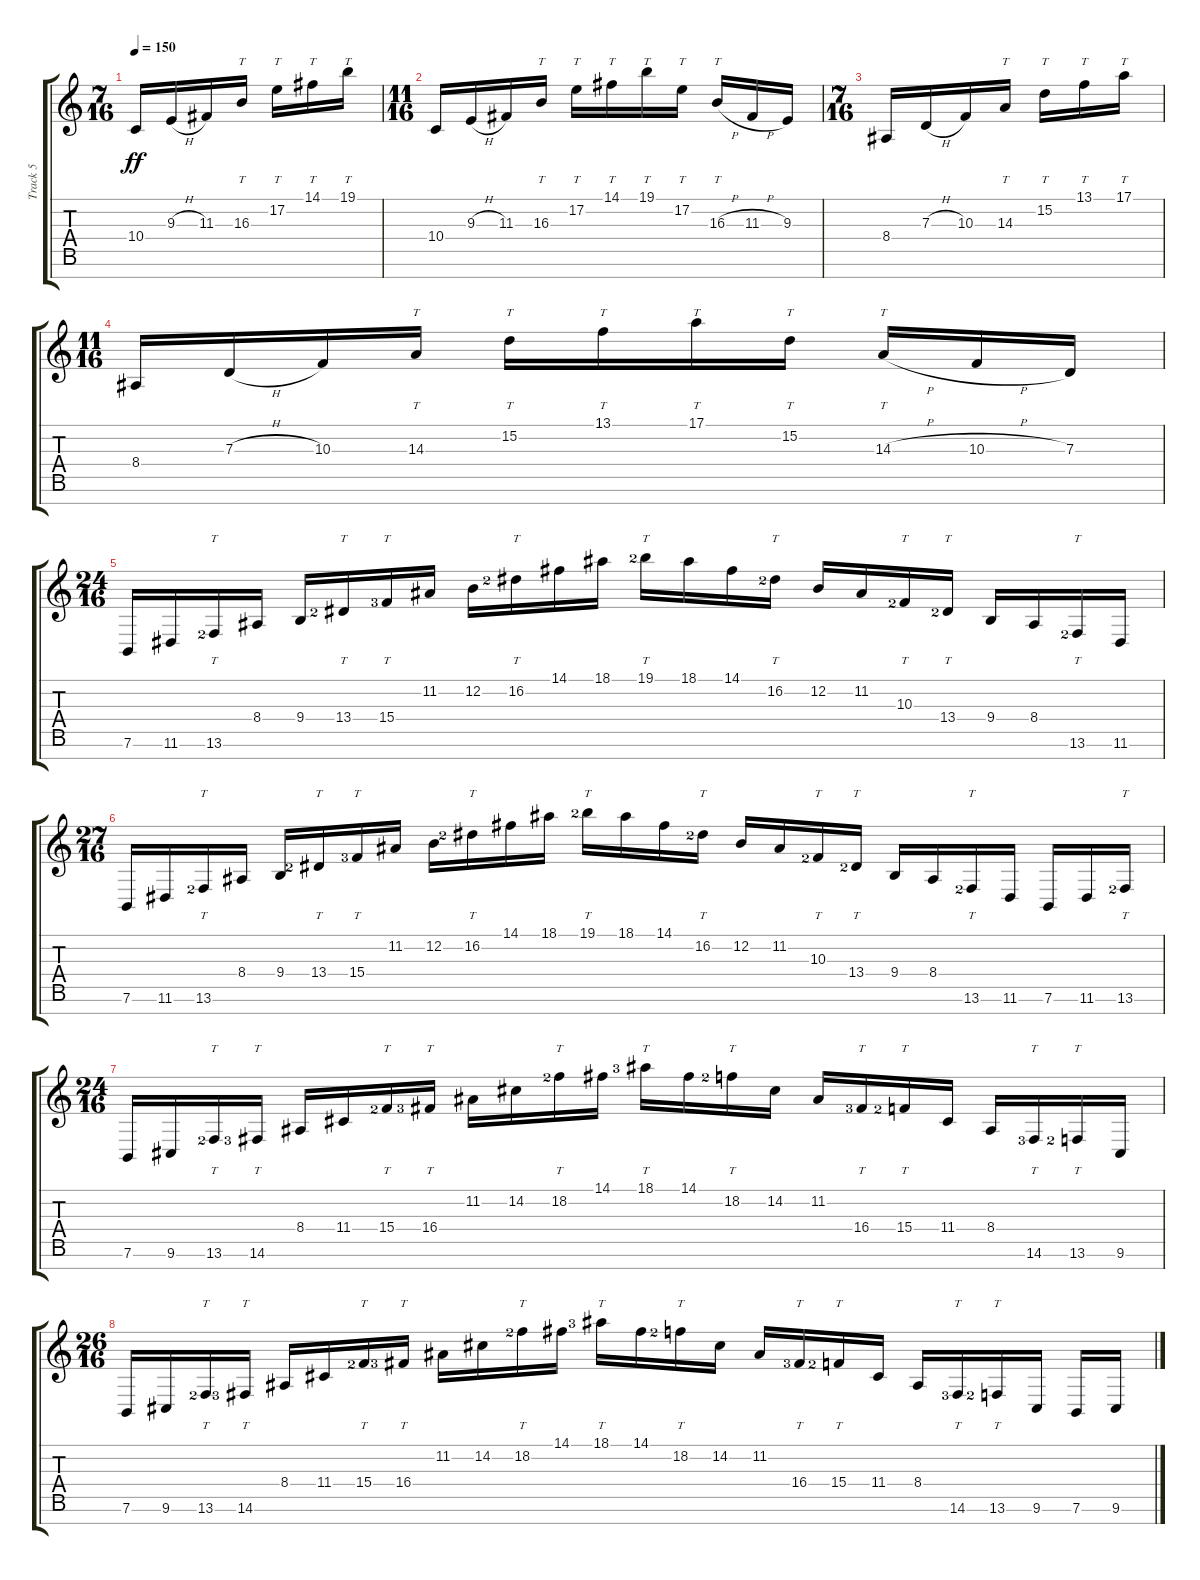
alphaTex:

\track ("Track 5" "Track 5") {instrument acousticgrandpiano}
\staff {score tabs}
\tuning (E4 B3 G3 D3 A2 E2 B1) {hide}
\ts (7 16)
\tempo 150
\clef g2
\ks c
10.4.16{dy ff} 9.3{h}.16 11.3.16 16.3.16{tt} 17.2.16{tt} 14.1.16{tt} 19.1.16{tt} |
\ts (11 16)
10.4.16 9.3{h}.16 11.3.16 16.3.16{tt} 17.2.16{tt} 14.1.16{tt} 19.1.16{tt} 17.2.16{tt} 16.3{h}.16{tt} 11.3{h}.16 9.3.16 |
\ts (7 16)
8.4.16 7.3{h}.16 10.3.16 14.3.16{tt} 15.2.16{tt} 13.1.16{tt} 17.1.16{tt} |
\ts (11 16)
8.4.16 7.3{h}.16 10.3.16 14.3.16{tt} 15.2.16{tt} 13.1.16{tt} 17.1.16{tt} 15.2.16{tt} 14.3{h}.16{tt} 10.3{h}.16 7.3.16 |
\ts (24 16)
7.6.16 11.6.16 13.6{rf 2}.16{tt} 8.4.16 9.4.16 13.4{rf 2}.16{tt} 15.4{rf 3}.16{tt} 11.2.16 12.2.16 16.2{rf 2}.16{tt} 14.1.16 18.1.16 19.1{rf 2}.16{tt} 18.1.16 14.1.16 16.2{rf 2}.16{tt} 12.2.16 11.2.16 10.3{lf 2}.16{tt} 13.4{rf 2}.16{tt} 9.4.16 8.4.16 13.6{rf 2}.16{tt} 11.6.16 |
\ts (27 16)
7.6.16 11.6.16 13.6{rf 2}.16{tt} 8.4.16 9.4.16 13.4{rf 2}.16{tt} 15.4{rf 3}.16{tt} 11.2.16 12.2.16 16.2{rf 2}.16{tt} 14.1.16 18.1.16 19.1{rf 2}.16{tt} 18.1.16 14.1.16 16.2{rf 2}.16{tt} 12.2.16 11.2.16 10.3{lf 2}.16{tt} 13.4{rf 2}.16{tt} 9.4.16 8.4.16 13.6{rf 2}.16{tt} 11.6.16 7.6.16 11.6.16 13.6{rf 2}.16{tt} |
\ts (24 16)
7.6.16 9.6.16 13.6{rf 2}.16{tt} 14.6{rf 3}.16{tt} 8.4.16 11.4.16 15.4{rf 2}.16{tt} 16.4{rf 3}.16{tt} 11.2.16 14.2.16 18.2{rf 2}.16{tt} 14.1.16 18.1{rf 3}.16{tt} 14.1.16 18.2{rf 2}.16{tt} 14.2.16 11.2.16 16.4{rf 3}.16{tt} 15.4{rf 2}.16{tt} 11.4.16 8.4.16 14.6{rf 3}.16{tt} 13.6{rf 2}.16{tt} 9.6.16 |
\ts (26 16)
7.6.16 9.6.16 13.6{rf 2}.16{tt} 14.6{rf 3}.16{tt} 8.4.16 11.4.16 15.4{rf 2}.16{tt} 16.4{rf 3}.16{tt} 11.2.16 14.2.16 18.2{rf 2}.16{tt} 14.1.16 18.1{rf 3}.16{tt} 14.1.16 18.2{rf 2}.16{tt} 14.2.16 11.2.16 16.4{rf 3}.16{tt} 15.4{rf 2}.16{tt} 11.4.16 8.4.16 14.6{rf 3}.16{tt} 13.6{rf 2}.16{tt} 9.6.16 7.6.16 9.6.16
